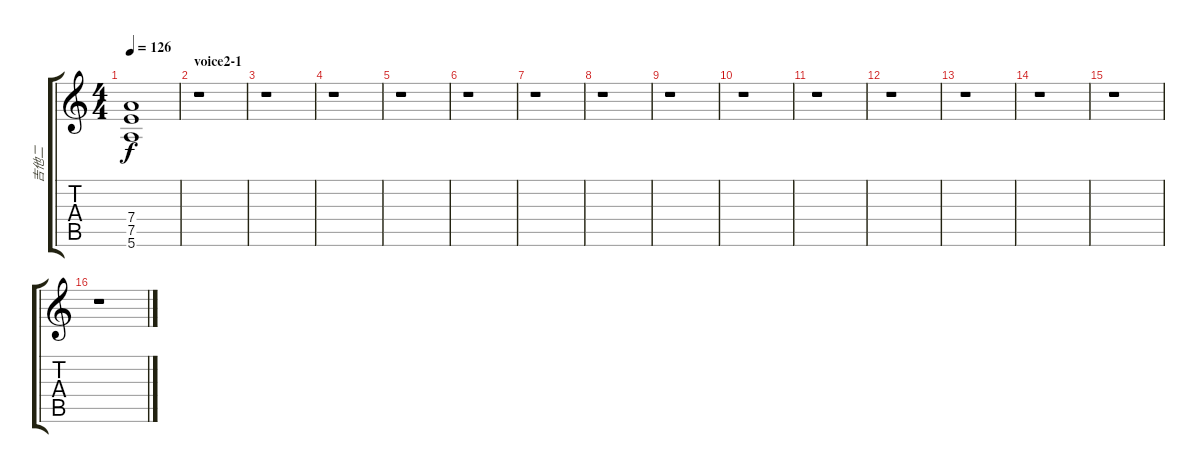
\track ("吉他二" "吉他二") {instrument distortionguitar}
\staff {score tabs}
\tuning (E4 B3 G3 D3 A2 E2) {hide}
\ts (4 4)
\tempo 126
\clef g2
\ks c
(7.4{t} 7.5{t} 5.6{t}).1{dy f} |
\section ("" "voice2-1")
r.1 |
r.1 |
r.1 |
r.1 |
r.1 |
r.1 |
r.1 |
r.1 |
r.1 |
r.1 |
r.1 |
r.1 |
r.1 |
r.1 |
r.1
